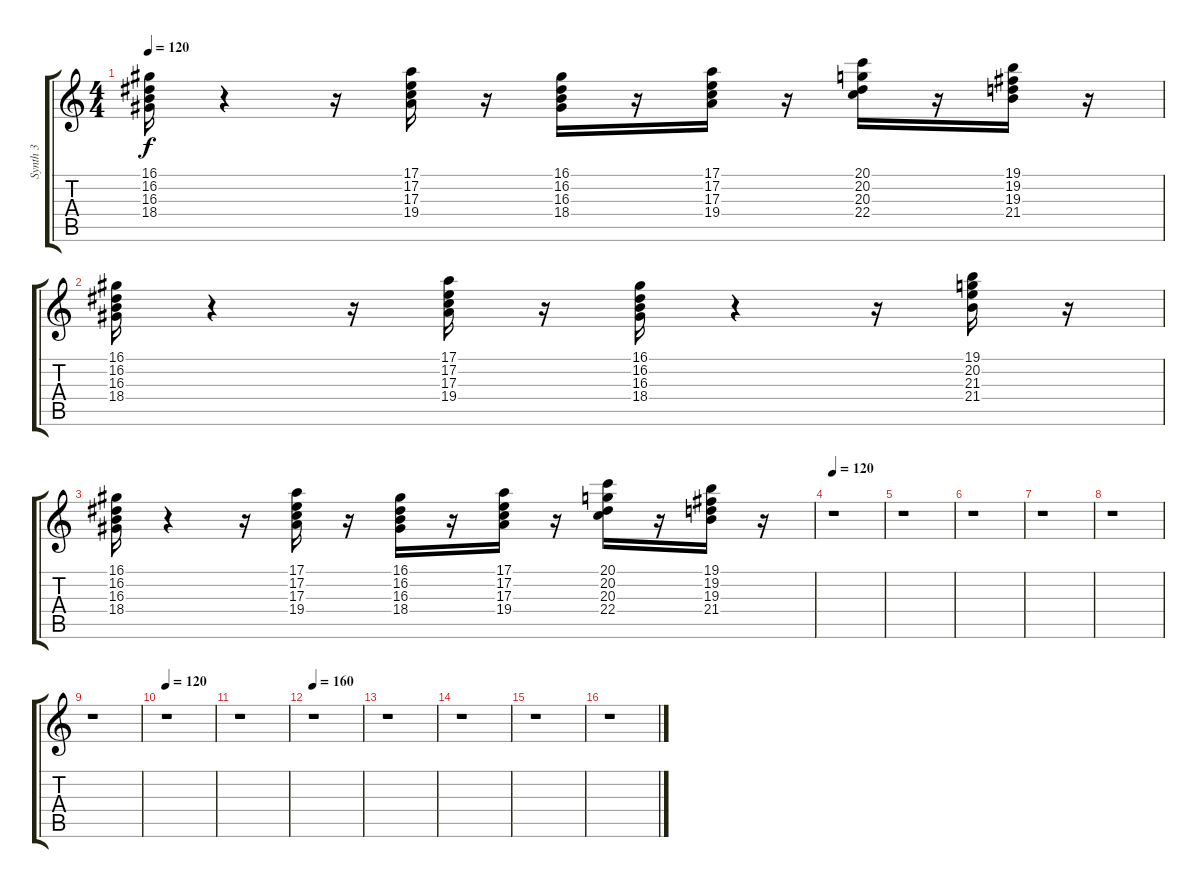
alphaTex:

\track ("Synth 3" "Synth 3") {instrument stringensemble1}
\staff {score tabs}
\tuning (E4 B3 G3 D3 A2 E2) {hide}
\ts (4 4)
\tempo 120
\clef g2
\ks c
(16.1 16.2 16.3 18.4).16{dy f} r.4 r.16 (17.1 17.2 17.3 19.4).16 r.16 (16.1 16.2 16.3 18.4).16 r.16 (17.1 17.2 17.3 19.4).16 r.16 (20.1 20.2 20.3 22.4).16 r.16 (19.1 19.2 19.3 21.4).16 r.16 |
(16.1 16.2 16.3 18.4).16 r.4 r.16 (17.1 17.2 17.3 19.4).16 r.16 (16.1 16.2 16.3 18.4).16 r.4 r.16 (19.1 20.2 21.3 21.4).16 r.16 |
(16.1 16.2 16.3 18.4).16 r.4 r.16 (17.1 17.2 17.3 19.4).16 r.16 (16.1 16.2 16.3 18.4).16 r.16 (17.1 17.2 17.3 19.4).16 r.16 (20.1 20.2 20.3 22.4).16 r.16 (19.1 19.2 19.3 21.4).16 r.16 |
\tempo 120
r.1 |
r.1 |
r.1 |
r.1 |
r.1 |
r.1 |
\tempo 120
r.1 |
r.1 |
\tempo 160
r.1 |
r.1 |
r.1 |
r.1 |
r.1
